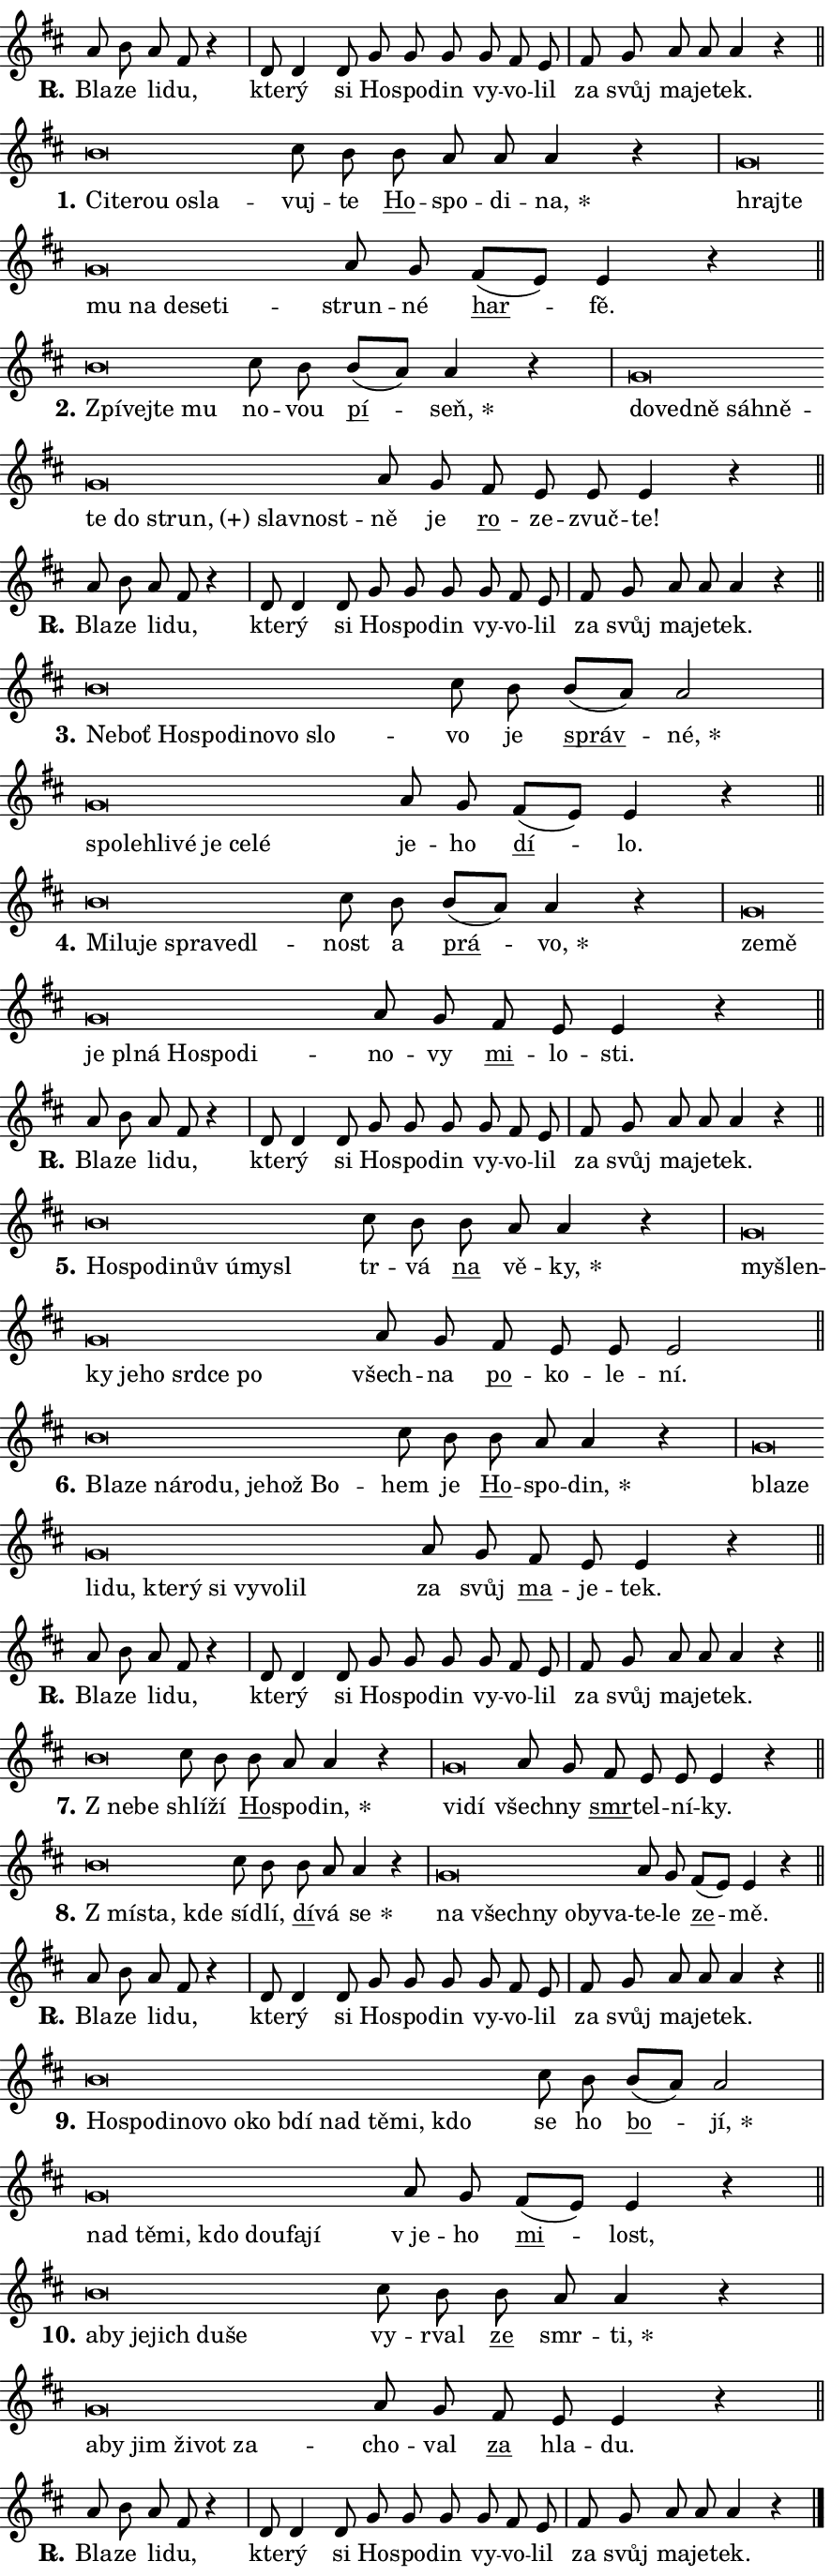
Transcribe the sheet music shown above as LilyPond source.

\version "2.24.0"
\header { tagline = "" }
\paper {
  indent = 0\cm
  top-margin = 0\cm
  right-margin = 0.13\cm % to fit lyric hyphens
  bottom-margin = 0\cm
  left-margin = 0\cm
  paper-width = 15\cm
  page-breaking = #ly:one-page-breaking
  system-system-spacing.basic-distance = #11
  score-system-spacing.basic-distance = #11
  ragged-last = ##f
}


%% Author: Thomas Morley
%% https://lists.gnu.org/archive/html/lilypond-user/2020-05/msg00002.html
#(define (line-position grob)
"Returns position of @var[grob} in current system:
   @code{'start}, if at first time-step
   @code{'end}, if at last time-step
   @code{'middle} otherwise
"
  (let* ((col (ly:item-get-column grob))
         (ln (ly:grob-object col 'left-neighbor))
         (rn (ly:grob-object col 'right-neighbor))
         (col-to-check-left (if (ly:grob? ln) ln col))
         (col-to-check-right (if (ly:grob? rn) rn col))
         (break-dir-left
           (and
             (ly:grob-property col-to-check-left 'non-musical #f)
             (ly:item-break-dir col-to-check-left)))
         (break-dir-right
           (and
             (ly:grob-property col-to-check-right 'non-musical #f)
             (ly:item-break-dir col-to-check-right))))
        (cond ((eqv? 1 break-dir-left) 'start)
              ((eqv? -1 break-dir-right) 'end)
              (else 'middle))))

#(define (tranparent-at-line-position vctor)
  (lambda (grob)
  "Relying on @code{line-position} select the relevant enry from @var{vctor}.
Used to determine transparency,"
    (case (line-position grob)
      ((end) (not (vector-ref vctor 0)))
      ((middle) (not (vector-ref vctor 1)))
      ((start) (not (vector-ref vctor 2))))))

noteHeadBreakVisibility =
#(define-music-function (break-visibility)(vector?)
"Makes @code{NoteHead}s transparent relying on @var{break-visibility}"
#{
  \override NoteHead.transparent =
    #(tranparent-at-line-position break-visibility)
#})

#(define delete-ledgers-for-transparent-note-heads
  (lambda (grob)
    "Reads whether a @code{NoteHead} is transparent.
If so this @code{NoteHead} is removed from @code{'note-heads} from
@var{grob}, which is supposed to be @code{LedgerLineSpanner}.
As a result ledgers are not printed for this @code{NoteHead}"
    (let* ((nhds-array (ly:grob-object grob 'note-heads))
           (nhds-list
             (if (ly:grob-array? nhds-array)
                 (ly:grob-array->list nhds-array)
                 '()))
           ;; Relies on the transparent-property being done before
           ;; Staff.LedgerLineSpanner.after-line-breaking is executed.
           ;; This is fragile ...
           (to-keep
             (remove
               (lambda (nhd)
                 (ly:grob-property nhd 'transparent #f))
               nhds-list)))
      ;; TODO find a better method to iterate over grob-arrays, similiar
      ;; to filter/remove etc for lists
      ;; For now rebuilt from scratch
      (set! (ly:grob-object grob 'note-heads)  '())
      (for-each
        (lambda (nhd)
          (ly:pointer-group-interface::add-grob grob 'note-heads nhd))
        to-keep))))

squashNotes = {
  \override NoteHead.X-extent = #'(-0.2 . 0.2)
  \override NoteHead.Y-extent = #'(-0.75 . 0)
  \override NoteHead.stencil =
    #(lambda (grob)
       (let ((pos (ly:grob-property grob 'staff-position)))
         (begin
           (if (< pos -7) (display "ERROR: Lower brevis then expected\n") (display ""))
           (if (<= pos -6) ly:text-interface::print ly:note-head::print))))
}
unSquashNotes = {
  \revert NoteHead.X-extent
  \revert NoteHead.Y-extent
  \revert NoteHead.stencil
}

hideNotes = \noteHeadBreakVisibility #begin-of-line-visible
unHideNotes = \noteHeadBreakVisibility #all-visible

% work-around for resetting accidentals
% https://lilypond.org/doc/v2.23/Documentation/notation/displaying-rhythms#unmetered-music
cadenzaMeasure = {
  \cadenzaOff
  \partial 1024 s1024
  \cadenzaOn
}

#(define-markup-command (accent layout props text) (markup?)
  "Underline accented syllable"
  (interpret-markup layout props
    #{\markup \override #'(offset . 4.3) \underline { #text }#}))

responsum = \markup \concat {
  "R" \hspace #-1.05 \path #0.1 #'((moveto 0 0.07) (lineto 0.9 0.8)) \hspace #0.05 "."
}

spaceSize = #0.6828661417322834 % exact space size for TeX Gyre Schola

\layout {
  \context {
    \Staff
    \remove "Time_signature_engraver"
    \override LedgerLineSpanner.after-line-breaking = #delete-ledgers-for-transparent-note-heads
  }
  \context {
    \Lyrics {
      \override LyricSpace.minimum-distance = \spaceSize
      \override LyricText.font-name = #"TeX Gyre Schola"
      \override LyricText.font-size = 1
      \override StanzaNumber.font-name = #"TeX Gyre Schola Bold"
      \override StanzaNumber.font-size = 1
    }
  }
  \context {
    \Score 
    \override NoteHead.text =
      #(lambda (grob) 
        (let ((pos (ly:grob-property grob 'staff-position)))
          #{\markup {
            \combine
              \halign #-0.55 \raise #(if (= pos -6) 0 0.5) \override #'(thickness . 2) \draw-line #'(3.2 . 0)
              \musicglyph "noteheads.sM1"
          }#}))
  }
}

% magnetic-lyrics.ily
%
%   written by
%     Jean Abou Samra <jean@abou-samra.fr>
%     Werner Lemberg <wl@gnu.org>
%
%   adapted by
%     Jiri Hon <jiri.hon@gmail.com>
%
% Version 2022-Apr-15

% https://www.mail-archive.com/lilypond-user@gnu.org/msg149350.html

#(define (Left_hyphen_pointer_engraver context)
   "Collect syllable-hyphen-syllable occurrences in lyrics and store
them in properties.  This engraver only looks to the left.  For
example, if the lyrics input is @code{foo -- bar}, it does the
following.

@itemize @bullet
@item
Set the @code{text} property of the @code{LyricHyphen} grob between
@q{foo} and @q{bar} to @code{foo}.

@item
Set the @code{left-hyphen} property of the @code{LyricText} grob with
text @q{foo} to the @code{LyricHyphen} grob between @q{foo} and
@q{bar}.
@end itemize

Use this auxiliary engraver in combination with the
@code{lyric-@/text::@/apply-@/magnetic-@/offset!} hook."
   (let ((hyphen #f)
         (text #f))
     (make-engraver
      (acknowledgers
       ((lyric-syllable-interface engraver grob source-engraver)
        (set! text grob)))
      (end-acknowledgers
       ((lyric-hyphen-interface engraver grob source-engraver)
        ;(when (not (grob::has-interface grob 'lyric-space-interface))
          (set! hyphen grob)));)
      ((stop-translation-timestep engraver)
       (when (and text hyphen)
         (ly:grob-set-object! text 'left-hyphen hyphen))
       (set! text #f)
       (set! hyphen #f)))))

#(define (lyric-text::apply-magnetic-offset! grob)
   "If the space between two syllables is less than the value in
property @code{LyricText@/.details@/.squash-threshold}, move the right
syllable to the left so that it gets concatenated with the left
syllable.

Use this function as a hook for
@code{LyricText@/.after-@/line-@/breaking} if the
@code{Left_@/hyphen_@/pointer_@/engraver} is active."
   (let ((hyphen (ly:grob-object grob 'left-hyphen #f)))
     (when hyphen
       (let ((left-text (ly:spanner-bound hyphen LEFT)))
         (when (grob::has-interface left-text 'lyric-syllable-interface)
           (let* ((common (ly:grob-common-refpoint grob left-text X))
                  (this-x-ext (ly:grob-extent grob common X))
                  (left-x-ext
                   (begin
                     ;; Trigger magnetism for left-text.
                     (ly:grob-property left-text 'after-line-breaking)
                     (ly:grob-extent left-text common X)))
                  ;; `delta` is the gap width between two syllables.
                  (delta (- (interval-start this-x-ext)
                            (interval-end left-x-ext)))
                  (details (ly:grob-property grob 'details))
                  (threshold (assoc-get 'squash-threshold details 0.2)))
             (when (< delta threshold)
               (let* (;; We have to manipulate the input text so that
                      ;; ligatures crossing syllable boundaries are not
                      ;; disabled.  For languages based on the Latin
                      ;; script this is essentially a beautification.
                      ;; However, for non-Western scripts it can be a
                      ;; necessity.
                      (lt (ly:grob-property left-text 'text))
                      (rt (ly:grob-property grob 'text))
                      (is-space (grob::has-interface hyphen 'lyric-space-interface))
                      (space (if is-space " " ""))
                      (extra-delta (if is-space spaceSize 0))
                      ;; Append new syllable.
                      (ltrt-space (if (and (string? lt) (string? rt))
                                (string-append lt space rt)
                                (make-concat-markup (list lt space rt))))
                      ;; Right-align `ltrt` to the right side.
                      (ltrt-space-markup (grob-interpret-markup
                               grob
                               (make-translate-markup
                                (cons (interval-length this-x-ext) 0)
                                (make-right-align-markup ltrt-space)))))
                 (begin
                   ;; Don't print `left-text`.
                   (ly:grob-set-property! left-text 'stencil #f)
                   ;; Set text and stencil (which holds all collected
                   ;; syllables so far) and shift it to the left.
                   (ly:grob-set-property! grob 'text ltrt-space)
                   (ly:grob-set-property! grob 'stencil ltrt-space-markup)
                   (ly:grob-translate-axis! grob (- (- delta extra-delta)) X))))))))))


#(define (lyric-hyphen::displace-bounds-first grob)
   ;; Make very sure this callback isn't triggered too early.
   (let ((left (ly:spanner-bound grob LEFT))
         (right (ly:spanner-bound grob RIGHT)))
     (ly:grob-property left 'after-line-breaking)
     (ly:grob-property right 'after-line-breaking)
     (ly:lyric-hyphen::print grob)))

squashThreshold = #0.4

\layout {
  \context {
    \Lyrics
    \consists #Left_hyphen_pointer_engraver
    \override LyricText.after-line-breaking =
      #lyric-text::apply-magnetic-offset!
    \override LyricHyphen.stencil = #lyric-hyphen::displace-bounds-first
    \override LyricText.details.squash-threshold = \squashThreshold
    \override LyricHyphen.minimum-distance = 0
    \override LyricHyphen.minimum-length = \squashThreshold
  }
}

squashText = \override LyricText.details.squash-threshold = 9999
unSquashText = \override LyricText.details.squash-threshold = \squashThreshold

leftText = \override LyricText.self-alignment-X = #LEFT
unLeftText = \revert LyricText.self-alignment-X

starOffset = #(lambda (grob) 
                (let ((x_offset (ly:self-alignment-interface::aligned-on-x-parent grob)))
                  (if (= x_offset 0) 0 (+ x_offset 1.2))))

star = #(define-music-function (syllable)(string?)
"Append star separator at the end of a syllable"
#{
  \once \override LyricText.X-offset = #starOffset
  \lyricmode { \markup {
    #syllable
    \override #'((font-name . "TeX Gyre Schola Bold")) \hspace #0.2 \lower #0.65 \larger "*"
  } }
#})

starAccent = #(define-music-function (syllable)(string?)
"Append star separator at the end of a syllable and make accent"
#{
  \once \override LyricText.X-offset = #starOffset
  \lyricmode { \markup {
    \accent #syllable
    \override #'((font-name . "TeX Gyre Schola Bold")) \hspace #0.2 \lower #0.65 \larger "*"
  } }
#})

breath = #(define-music-function (syllable)(string?)
"Append breathing indicator at the end of a syllable"
#{
  \lyricmode { \markup { #syllable "+" } }
#})

optionalBreath = #(define-music-function (syllable)(string?)
"Append optional breathing indicator at the end of a syllable"
#{
  \lyricmode { \markup { #syllable "(+)" } }
#})


\score {
    <<
        \new Voice = "melody" { \cadenzaOn \key d \major \relative { a'8 b a fis r4 \cadenzaMeasure \bar "|" d8 d4 d8 \bar "" g g g \bar "" g fis e \cadenzaMeasure \bar "|" fis g a a a4 r \cadenzaMeasure \bar "||" \break } }
        \new Lyrics \lyricsto "melody" { \lyricmode { \set stanza = \responsum
Bla -- ze li -- du, kte -- rý si Ho -- spo -- din vy -- vo -- lil za svůj ma -- je -- tek. } }
    >>
    \layout {}
}

\score {
    <<
        \new Voice = "melody" { \cadenzaOn \key d \major \relative { \squashNotes b'\breve*1/16 \hideNotes \breve*1/16 \bar "" \breve*1/16 \bar "" \breve*1/16 \breve*1/16 \bar "" \unHideNotes \unSquashNotes cis8 b \bar "" b a a a4 r \cadenzaMeasure \bar "|" \squashNotes g\breve*1/16 \hideNotes \breve*1/16 \bar "" \breve*1/16 \bar "" \breve*1/16 \bar "" \breve*1/16 \bar "" \breve*1/16 \breve*1/16 \bar "" \unHideNotes \unSquashNotes a8 g \bar "" fis[( e)] e4 r \cadenzaMeasure \bar "||" \break } }
        \new Lyrics \lyricsto "melody" { \lyricmode { \set stanza = "1."
\leftText Ci -- \squashText te -- rou o -- sla -- \unLeftText \unSquashText vuj -- te \markup \accent Ho -- spo -- di -- \star na, \leftText hraj -- \squashText te mu na de -- se -- ti -- \unLeftText \unSquashText strun -- né \markup \accent har -- fě. } }
    >>
    \layout {}
}

\score {
    <<
        \new Voice = "melody" { \cadenzaOn \key d \major \relative { \squashNotes b'\breve*1/16 \hideNotes \breve*1/16 \bar "" \breve*1/16 \breve*1/16 \bar "" \unHideNotes \unSquashNotes cis8 b \bar "" b[( a)] a4 r \cadenzaMeasure \bar "|" \squashNotes g\breve*1/16 \hideNotes \breve*1/16 \bar "" \breve*1/16 \bar "" \breve*1/16 \bar "" \breve*1/16 \bar "" \breve*1/16 \bar "" \breve*1/16 \bar "" \breve*1/16 \bar "" \breve*1/16 \breve*1/16 \bar "" \unHideNotes \unSquashNotes a8 g \bar "" fis e e e4 r \cadenzaMeasure \bar "||" \break } }
        \new Lyrics \lyricsto "melody" { \lyricmode { \set stanza = "2."
\leftText Zpí -- \squashText vej -- te mu \unLeftText \unSquashText no -- vou \markup \accent pí -- \star seň, \leftText do -- \squashText ved -- ně sáh -- ně -- te do \optionalBreath strun, slav -- nost -- \unLeftText \unSquashText ně je \markup \accent ro -- ze -- zvuč -- te! } }
    >>
    \layout {}
}

\score {
    <<
        \new Voice = "melody" { \cadenzaOn \key d \major \relative { a'8 b a fis r4 \cadenzaMeasure \bar "|" d8 d4 d8 \bar "" g g g \bar "" g fis e \cadenzaMeasure \bar "|" fis g a a a4 r \cadenzaMeasure \bar "||" \break } }
        \new Lyrics \lyricsto "melody" { \lyricmode { \set stanza = \responsum
Bla -- ze li -- du, kte -- rý si Ho -- spo -- din vy -- vo -- lil za svůj ma -- je -- tek. } }
    >>
    \layout {}
}

\score {
    <<
        \new Voice = "melody" { \cadenzaOn \key d \major \relative { \squashNotes b'\breve*1/16 \hideNotes \breve*1/16 \bar "" \breve*1/16 \bar "" \breve*1/16 \bar "" \breve*1/16 \bar "" \breve*1/16 \bar "" \breve*1/16 \breve*1/16 \bar "" \unHideNotes \unSquashNotes cis8 b \bar "" b[( a)] a2 \cadenzaMeasure \bar "|" \squashNotes g\breve*1/16 \hideNotes \breve*1/16 \bar "" \breve*1/16 \bar "" \breve*1/16 \bar "" \breve*1/16 \bar "" \breve*1/16 \breve*1/16 \bar "" \unHideNotes \unSquashNotes a8 g \bar "" fis[( e)] e4 r \cadenzaMeasure \bar "||" \break } }
        \new Lyrics \lyricsto "melody" { \lyricmode { \set stanza = "3."
\leftText Ne -- \squashText boť Ho -- spo -- di -- no -- vo slo -- \unLeftText \unSquashText vo je \markup \accent správ -- \star né, \leftText spo -- \squashText leh -- li -- vé je ce -- lé \unLeftText \unSquashText je -- ho \markup \accent dí -- lo. } }
    >>
    \layout {}
}

\score {
    <<
        \new Voice = "melody" { \cadenzaOn \key d \major \relative { \squashNotes b'\breve*1/16 \hideNotes \breve*1/16 \bar "" \breve*1/16 \bar "" \breve*1/16 \bar "" \breve*1/16 \breve*1/16 \bar "" \unHideNotes \unSquashNotes cis8 b \bar "" b[( a)] a4 r \cadenzaMeasure \bar "|" \squashNotes g\breve*1/16 \hideNotes \breve*1/16 \bar "" \breve*1/16 \bar "" \breve*1/16 \bar "" \breve*1/16 \bar "" \breve*1/16 \bar "" \breve*1/16 \breve*1/16 \bar "" \unHideNotes \unSquashNotes a8 g \bar "" fis e e4 r \cadenzaMeasure \bar "||" \break } }
        \new Lyrics \lyricsto "melody" { \lyricmode { \set stanza = "4."
\leftText Mi -- \squashText lu -- je spra -- ve -- dl -- \unLeftText \unSquashText nost a \markup \accent prá -- \star vo, \leftText ze -- \squashText mě je pl -- ná Ho -- spo -- di -- \unLeftText \unSquashText no -- vy \markup \accent mi -- lo -- sti. } }
    >>
    \layout {}
}

\score {
    <<
        \new Voice = "melody" { \cadenzaOn \key d \major \relative { a'8 b a fis r4 \cadenzaMeasure \bar "|" d8 d4 d8 \bar "" g g g \bar "" g fis e \cadenzaMeasure \bar "|" fis g a a a4 r \cadenzaMeasure \bar "||" \break } }
        \new Lyrics \lyricsto "melody" { \lyricmode { \set stanza = \responsum
Bla -- ze li -- du, kte -- rý si Ho -- spo -- din vy -- vo -- lil za svůj ma -- je -- tek. } }
    >>
    \layout {}
}

\score {
    <<
        \new Voice = "melody" { \cadenzaOn \key d \major \relative { \squashNotes b'\breve*1/16 \hideNotes \breve*1/16 \bar "" \breve*1/16 \bar "" \breve*1/16 \bar "" \breve*1/16 \bar "" \breve*1/16 \breve*1/16 \bar "" \unHideNotes \unSquashNotes cis8 b \bar "" b a a4 r \cadenzaMeasure \bar "|" \squashNotes g\breve*1/16 \hideNotes \breve*1/16 \bar "" \breve*1/16 \bar "" \breve*1/16 \bar "" \breve*1/16 \bar "" \breve*1/16 \bar "" \breve*1/16 \breve*1/16 \bar "" \unHideNotes \unSquashNotes a8 g \bar "" fis e e e2 \cadenzaMeasure \bar "||" \break } }
        \new Lyrics \lyricsto "melody" { \lyricmode { \set stanza = "5."
\leftText Ho -- \squashText spo -- di -- nův ú -- my -- sl \unLeftText \unSquashText tr -- vá \markup \accent na vě -- \star ky, \leftText my -- \squashText šlen -- ky je -- ho srd -- ce po \unLeftText \unSquashText všech -- na \markup \accent po -- ko -- le -- ní. } }
    >>
    \layout {}
}

\score {
    <<
        \new Voice = "melody" { \cadenzaOn \key d \major \relative { \squashNotes b'\breve*1/16 \hideNotes \breve*1/16 \bar "" \breve*1/16 \bar "" \breve*1/16 \bar "" \breve*1/16 \bar "" \breve*1/16 \bar "" \breve*1/16 \breve*1/16 \bar "" \unHideNotes \unSquashNotes cis8 b \bar "" b a a4 r \cadenzaMeasure \bar "|" \squashNotes g\breve*1/16 \hideNotes \breve*1/16 \bar "" \breve*1/16 \bar "" \breve*1/16 \bar "" \breve*1/16 \bar "" \breve*1/16 \bar "" \breve*1/16 \bar "" \breve*1/16 \bar "" \breve*1/16 \breve*1/16 \bar "" \unHideNotes \unSquashNotes a8 g \bar "" fis e e4 r \cadenzaMeasure \bar "||" \break } }
        \new Lyrics \lyricsto "melody" { \lyricmode { \set stanza = "6."
\leftText Bla -- \squashText ze ná -- ro -- du, je -- hož Bo -- \unLeftText \unSquashText hem je \markup \accent Ho -- spo -- \star din, \leftText bla -- \squashText ze li -- du, kte -- rý si vy -- vo -- lil \unLeftText \unSquashText za svůj \markup \accent ma -- je -- tek. } }
    >>
    \layout {}
}

\score {
    <<
        \new Voice = "melody" { \cadenzaOn \key d \major \relative { a'8 b a fis r4 \cadenzaMeasure \bar "|" d8 d4 d8 \bar "" g g g \bar "" g fis e \cadenzaMeasure \bar "|" fis g a a a4 r \cadenzaMeasure \bar "||" \break } }
        \new Lyrics \lyricsto "melody" { \lyricmode { \set stanza = \responsum
Bla -- ze li -- du, kte -- rý si Ho -- spo -- din vy -- vo -- lil za svůj ma -- je -- tek. } }
    >>
    \layout {}
}

\score {
    <<
        \new Voice = "melody" { \cadenzaOn \key d \major \relative { \squashNotes b'\breve*1/16 \hideNotes \breve*1/16 \bar "" \unHideNotes \unSquashNotes cis8 b \bar "" b a a4 r \cadenzaMeasure \bar "|" \squashNotes g\breve*1/16 \hideNotes \breve*1/16 \bar "" \unHideNotes \unSquashNotes a8 g \bar "" fis e e e4 r \cadenzaMeasure \bar "||" \break } }
        \new Lyrics \lyricsto "melody" { \lyricmode { \set stanza = "7."
\leftText "Z ne" -- \squashText be \unLeftText \unSquashText shlí -- ží \markup \accent Ho -- spo -- \star din, \leftText vi -- \squashText dí \unLeftText \unSquashText všech -- ny \markup \accent smr -- tel -- ní -- ky. } }
    >>
    \layout {}
}

\score {
    <<
        \new Voice = "melody" { \cadenzaOn \key d \major \relative { \squashNotes b'\breve*1/16 \hideNotes \breve*1/16 \breve*1/16 \bar "" \unHideNotes \unSquashNotes cis8 b \bar "" b a a4 r \cadenzaMeasure \bar "|" \squashNotes g\breve*1/16 \hideNotes \breve*1/16 \bar "" \breve*1/16 \bar "" \breve*1/16 \bar "" \breve*1/16 \breve*1/16 \bar "" \unHideNotes \unSquashNotes a8 g \bar "" fis[( e)] e4 r \cadenzaMeasure \bar "||" \break } }
        \new Lyrics \lyricsto "melody" { \lyricmode { \set stanza = "8."
\leftText "Z mí" -- \squashText sta, kde \unLeftText \unSquashText sí -- dlí, \markup \accent dí -- vá \star se \leftText na \squashText všech -- ny o -- by -- va -- \unLeftText \unSquashText te -- le \markup \accent ze -- mě. } }
    >>
    \layout {}
}

\score {
    <<
        \new Voice = "melody" { \cadenzaOn \key d \major \relative { a'8 b a fis r4 \cadenzaMeasure \bar "|" d8 d4 d8 \bar "" g g g \bar "" g fis e \cadenzaMeasure \bar "|" fis g a a a4 r \cadenzaMeasure \bar "||" \break } }
        \new Lyrics \lyricsto "melody" { \lyricmode { \set stanza = \responsum
Bla -- ze li -- du, kte -- rý si Ho -- spo -- din vy -- vo -- lil za svůj ma -- je -- tek. } }
    >>
    \layout {}
}

\score {
    <<
        \new Voice = "melody" { \cadenzaOn \key d \major \relative { \squashNotes b'\breve*1/16 \hideNotes \breve*1/16 \bar "" \breve*1/16 \bar "" \breve*1/16 \bar "" \breve*1/16 \bar "" \breve*1/16 \bar "" \breve*1/16 \bar "" \breve*1/16 \bar "" \breve*1/16 \bar "" \breve*1/16 \bar "" \breve*1/16 \breve*1/16 \bar "" \unHideNotes \unSquashNotes cis8 b \bar "" b[( a)] a2 \cadenzaMeasure \bar "|" \squashNotes g\breve*1/16 \hideNotes \breve*1/16 \bar "" \breve*1/16 \bar "" \breve*1/16 \bar "" \breve*1/16 \bar "" \breve*1/16 \breve*1/16 \bar "" \unHideNotes \unSquashNotes a8 g \bar "" fis[( e)] e4 r \cadenzaMeasure \bar "||" \break } }
        \new Lyrics \lyricsto "melody" { \lyricmode { \set stanza = "9."
\leftText Ho -- \squashText spo -- di -- no -- vo o -- ko bdí nad tě -- mi, kdo \unLeftText \unSquashText se ho \markup \accent bo -- \star jí, \leftText nad \squashText tě -- mi, kdo dou -- fa -- jí \unLeftText \unSquashText "v je" -- ho \markup \accent mi -- lost, } }
    >>
    \layout {}
}

\score {
    <<
        \new Voice = "melody" { \cadenzaOn \key d \major \relative { \squashNotes b'\breve*1/16 \hideNotes \breve*1/16 \bar "" \breve*1/16 \bar "" \breve*1/16 \bar "" \breve*1/16 \breve*1/16 \bar "" \unHideNotes \unSquashNotes cis8 b \bar "" b a a4 r \cadenzaMeasure \bar "|" \squashNotes g\breve*1/16 \hideNotes \breve*1/16 \bar "" \breve*1/16 \bar "" \breve*1/16 \bar "" \breve*1/16 \breve*1/16 \bar "" \unHideNotes \unSquashNotes a8 g \bar "" fis e e4 r \cadenzaMeasure \bar "||" \break } }
        \new Lyrics \lyricsto "melody" { \lyricmode { \set stanza = "10."
\leftText a -- \squashText by je -- jich du -- še \unLeftText \unSquashText vy -- rval \markup \accent ze smr -- \star ti, \leftText a -- \squashText by jim ži -- vot za -- \unLeftText \unSquashText cho -- val \markup \accent za hla -- du. } }
    >>
    \layout {}
}

\score {
    <<
        \new Voice = "melody" { \cadenzaOn \key d \major \relative { a'8 b a fis r4 \cadenzaMeasure \bar "|" d8 d4 d8 \bar "" g g g \bar "" g fis e \cadenzaMeasure \bar "|" fis g a a a4 r \cadenzaMeasure \bar "||" \break } \bar "|." }
        \new Lyrics \lyricsto "melody" { \lyricmode { \set stanza = \responsum
Bla -- ze li -- du, kte -- rý si Ho -- spo -- din vy -- vo -- lil za svůj ma -- je -- tek. } }
    >>
    \layout {}
}
